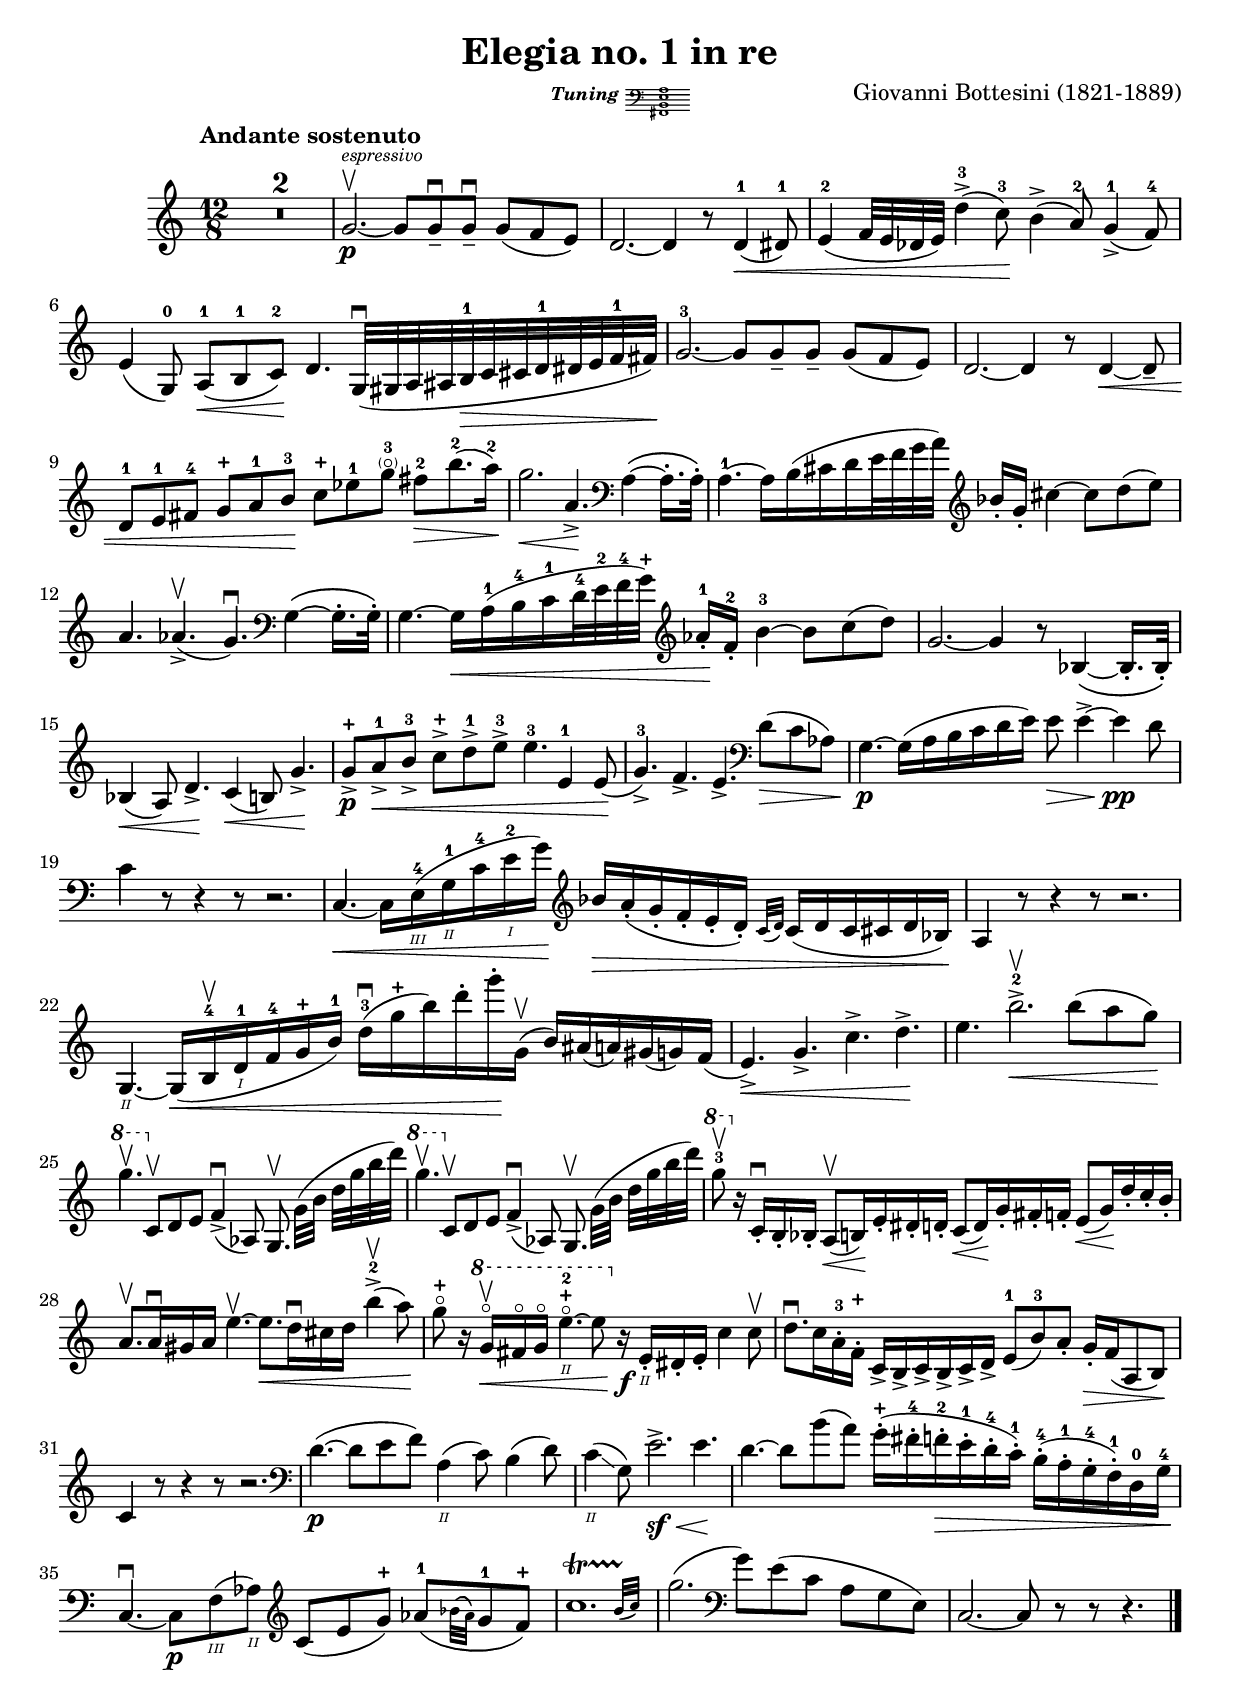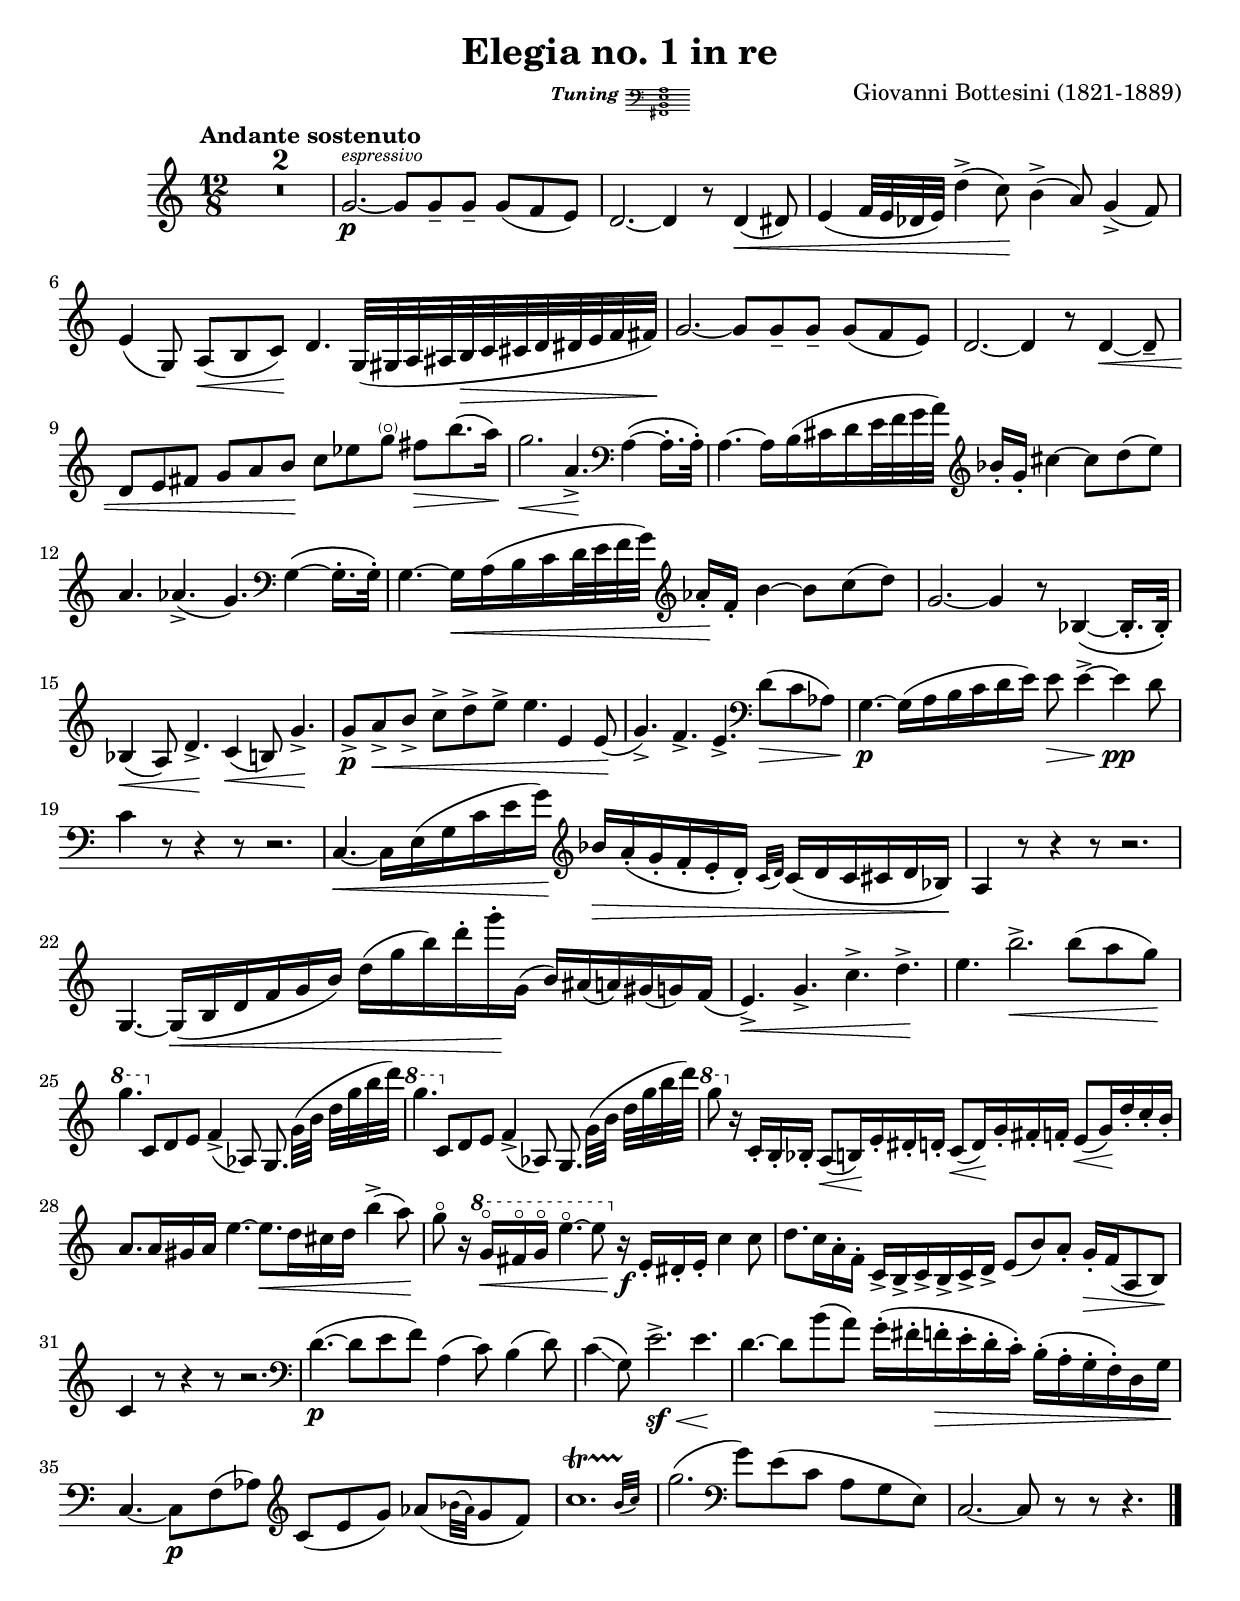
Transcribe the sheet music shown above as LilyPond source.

\version "2.24.3"

\version "2.24.3"

soloTuning =
\markup {
  \italic \tiny Tuning
  \score {
    \layout {
      indent = 0.0
    }
    \new Staff \with {
      \magnifyStaff #1/2
    } {
      \new Voice {
        \relative {
          \omit Score.TimeSignature
          \omit Score.BarLine
          \clef bass
          <<fis,1 b e a>>
        }
      }
    }
  }
}


\header {
  title = "Elegia no. 1 in re"
  composer = "Giovanni Bottesini (1821-1889)"
  %meter = \soloTuning
  instrument = \soloTuning
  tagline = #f
}

\paper {
  #(set-paper-size "a4")
}

plus = \finger \markup \fontsize #6 "+"

solonotes = \relative {
  \autoBreaksOff
  \tempo "Andante sostenuto"
  \time 12/8
  \clef treble
  \key c \major
  \compressMMRests R4.*8
  % line 1
  g'2.\p^\markup { \tiny \italic "espressivo" }\upbow~ g8 g\tenuto\downbow 8\tenuto\downbow g (f e)
  | d2.~ 4 r8 d4-1\< (dis8-1) 
  | e4-2 (f32 e des e) d'4\accent-3 (c8-3)\! b4\accent (a8-2) g4\accent-1 (f8-4) \break
  % line 2
  | e4 (g,8-0) a-1\< (b-1 c-2)\! d4. g,32\downbow (gis a ais b-1\> c cis d-1 dis e f-1 fis) \!
  | g2.-3~ 8 g\tenuto g\tenuto g (f e)
  | d2.~ 4 r8 d4~\< 8\tenuto \break
  % line 3
  | d8-1 e-1 fis-4 g-\plus a-1 b-3\! c-\plus ees-1 g-3\parenthesize \flageolet fis-2\> b8.-2 (a16-2) \! 
  | g2.\< a,4.\accent\! \clef bass a,4~ \(a16.-. a32-.\)
  | a4.-1~16 b (cis d e32 f g a) \clef treble bes16-. g-. cis4~ 8 d (e) \break 
  % line 4
  | a,4. aes\accent\upbow (g\downbow) \clef bass g,4~\(g16.-. g32-.\) 
  | g4.~16\< a-1 (b-4 c-1 d32-4 e-2 f-4 g-\plus) \clef treble aes16-.-1 \! f-.-2 b4-3~ 8 c (d) 
  | g,2.~4 r8 bes,4~\(16.-. bes32-.\) \break
  % line 5
  | bes4\< (a8) d4.\accent\! c4\< (b8) g'4.\accent\!
  | g8\p\accent-\plus a\accent\<-1 b\accent-3 c\accent-\plus d\accent-1 e\accent-3 e4.-3 e,4-1 e8 \! (
  | g4.\accent-3) f\accent e\accent \clef bass d8\> (c aes)
  | g4.\p~ 16 (a b c d e) e8\> e4\accent~4\pp d8 \break
  % line 6
  | c4 r8 r4 r8 r2. 
  | c,4.\<~ c16 e-4\3 (g-1\2 c-4 e-2\1 g)\! \clef treble bes\> a-. (g-. f-. e-. d-.) \grace { c32 (d) } c16 (d c cis d bes) \!
  | a4 r8 r4 r8 r2. \break
  % line 7
  | g4.\2~ 16\< (b-4\upbow d-1\1 f-4 g-\plus b-1) d-3\downbow (g-\plus b) d-. g-.\! g,,\upbow (b) ais (a) gis (g) f (
  | e4.\accent\<) g\accent c\accent d\accent \! 
  | e4. b'2.\accent-2\upbow\< b8 (a g)\! \break
  % line 8
  | \ottava 1 g'4.\upbow \ottava 0 c,,,8\upbow d e f4\accent\downbow (aes,8) g8.\upbow \stemDown g'32 ([b] \stemNeutral d [g b d]) 
  | \ottava 1 g4.\upbow \ottava 0 c,,,8\upbow d e f4\accent\downbow (aes,8) g8.\upbow \stemDown g'32 ([b] \stemNeutral d [g b d])
  | \ottava 1 g 8-3\upbow \ottava 0 r16 c,,,-.\downbow b-. bes-. a8\upbow\< (b16)\! e-. dis-. d-. c8\< (d16)\! g-. fis-. f-. e8\< (g16)\! d'-. c-. b-. \break
  % line 9
  | a8.\upbow a16\downbow gis a e'4.\upbow~ 8.\< d16\downbow cis d b'4\accent\upbow-2 (a8) \!
  | g8^\flageolet-\plus r16 \ottava #1 g16^\flageolet\upbow\< fis^\flageolet g^\flageolet e'4.^\flageolet-\plus-2\2~ 8 \ottava #0 r16\f e,,-.\2 dis-. e-. c'4 c8\upbow
  | \stemDown d8.\downbow c16 a-.-3 f-.-\plus \stemNeutral c\accent b\accent c\accent b\accent c\accent d\accent e8-1 (b'-3) a-. g16-.\> f (a,8 b) \! \break
  % line 10
  | c4 r8 r4 r8 r2.
  | \clef bass d4.\p~ (8 e f) a,4\2 (c8) b4 (d8)
  | c4\2\glissando (g8) e'2.\sf\accent\< e4. \!
  |  d4.~ d8 %{\clef treble %} b' (a) g16-.-\plus (fis-.-4 f-.-2 \> e-.-1 d-.-4 c-.-1) \clef bass b-.-4 (a-.-1 g-.-4 f-.-1) d-0 g-4\! \break
  % line 11
  | c,4.\downbow~ 8\p f\3 (aes\2) \clef treble c (e g-\plus) \slurDown aes-1 [(\grace { \stemDown bes32 \(aes\) } \stemUp g8-1 \stemNeutral f-\plus]) \slurNeutral
  | \afterGrace c'1.\startTrillSpan {b32 ([c])\stopTrillSpan }
  | g'2. (\clef bass g,8) e (c a g e)
  | c2.~ 8 r r r4. \fine
}

\book {
  \score {
    \new Staff {
      \romanStringNumbers
      \set stringNumberOrientations = #'(down)
      \solonotes
    }
  }
}

\book {
  \bookOutputSuffix "unedited"
  \score {
    \new Staff {
      \omit Fingering
      \override Voice.StringNumber.stencil = ##f
      \set scriptDefinitions = #(cons*
                                 `(upbow . ,(acons 'stencil #f (assoc-get 'upbow default-script-alist)))
                                 `(downbow . ,(acons 'stencil #f (assoc-get 'downbow default-script-alist)))
                                 default-script-alist)
      \solonotes
    }
  }
}
